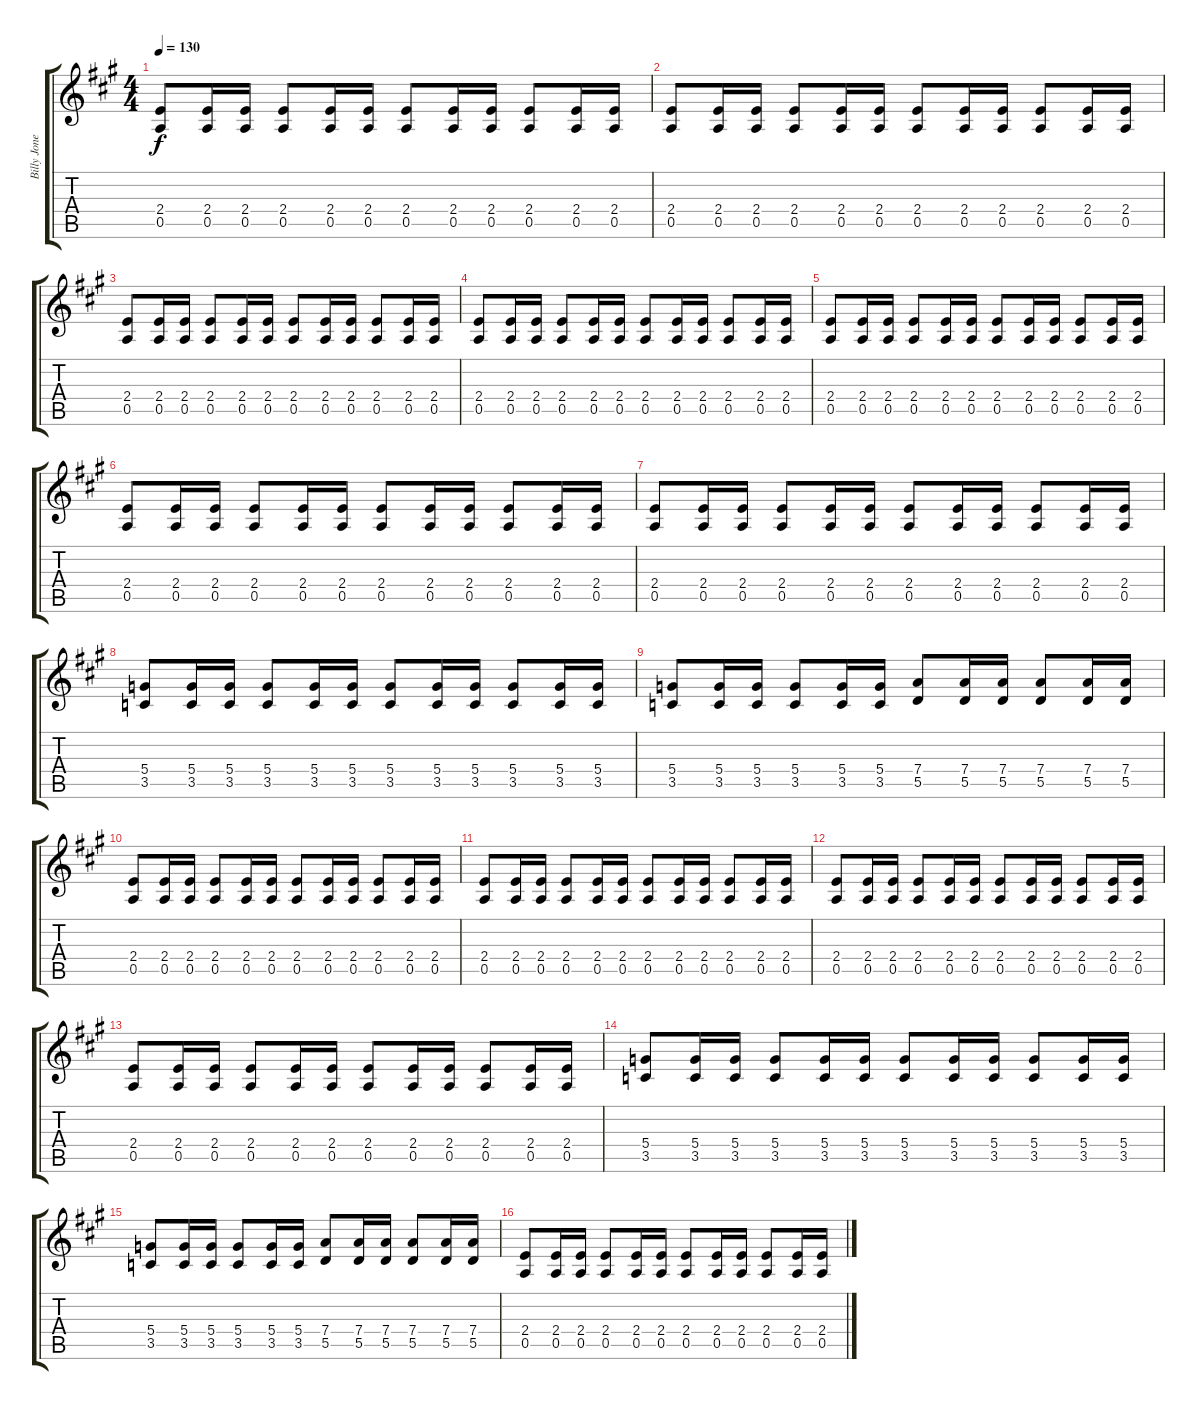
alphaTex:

\track ("Billy Jones Guitar" "Billy Jone") {instrument electricguitarclean}
\staff {score tabs}
\tuning (E4 B3 G3 D3 A2 E2) {hide}
\ts (4 4)
\tempo 130
\clef g2
\ks f#minor
(2.4 0.5).8{dy f} (2.4 0.5).16 (2.4 0.5).16 (2.4 0.5).8 (2.4 0.5).16 (2.4 0.5).16 (2.4 0.5).8 (2.4 0.5).16 (2.4 0.5).16 (2.4 0.5).8 (2.4 0.5).16 (2.4 0.5).16 |
(2.4 0.5).8 (2.4 0.5).16 (2.4 0.5).16 (2.4 0.5).8 (2.4 0.5).16 (2.4 0.5).16 (2.4 0.5).8 (2.4 0.5).16 (2.4 0.5).16 (2.4 0.5).8 (2.4 0.5).16 (2.4 0.5).16 |
(2.4 0.5).8 (2.4 0.5).16 (2.4 0.5).16 (2.4 0.5).8 (2.4 0.5).16 (2.4 0.5).16 (2.4 0.5).8 (2.4 0.5).16 (2.4 0.5).16 (2.4 0.5).8 (2.4 0.5).16 (2.4 0.5).16 |
(2.4 0.5).8 (2.4 0.5).16 (2.4 0.5).16 (2.4 0.5).8 (2.4 0.5).16 (2.4 0.5).16 (2.4 0.5).8 (2.4 0.5).16 (2.4 0.5).16 (2.4 0.5).8 (2.4 0.5).16 (2.4 0.5).16 |
(2.4 0.5).8 (2.4 0.5).16 (2.4 0.5).16 (2.4 0.5).8 (2.4 0.5).16 (2.4 0.5).16 (2.4 0.5).8 (2.4 0.5).16 (2.4 0.5).16 (2.4 0.5).8 (2.4 0.5).16 (2.4 0.5).16 |
(2.4 0.5).8 (2.4 0.5).16 (2.4 0.5).16 (2.4 0.5).8 (2.4 0.5).16 (2.4 0.5).16 (2.4 0.5).8 (2.4 0.5).16 (2.4 0.5).16 (2.4 0.5).8 (2.4 0.5).16 (2.4 0.5).16 |
(2.4 0.5).8 (2.4 0.5).16 (2.4 0.5).16 (2.4 0.5).8 (2.4 0.5).16 (2.4 0.5).16 (2.4 0.5).8 (2.4 0.5).16 (2.4 0.5).16 (2.4 0.5).8 (2.4 0.5).16 (2.4 0.5).16 |
(5.4 3.5).8 (5.4 3.5).16 (5.4 3.5).16 (5.4 3.5).8 (5.4 3.5).16 (5.4 3.5).16 (5.4 3.5).8 (5.4 3.5).16 (5.4 3.5).16 (5.4 3.5).8 (5.4 3.5).16 (5.4 3.5).16 |
(5.4 3.5).8 (5.4 3.5).16 (5.4 3.5).16 (5.4 3.5).8 (5.4 3.5).16 (5.4 3.5).16 (7.4 5.5).8 (7.4 5.5).16 (7.4 5.5).16 (7.4 5.5).8 (7.4 5.5).16 (7.4 5.5).16 |
(2.4 0.5).8 (2.4 0.5).16 (2.4 0.5).16 (2.4 0.5).8 (2.4 0.5).16 (2.4 0.5).16 (2.4 0.5).8 (2.4 0.5).16 (2.4 0.5).16 (2.4 0.5).8 (2.4 0.5).16 (2.4 0.5).16 |
(2.4 0.5).8 (2.4 0.5).16 (2.4 0.5).16 (2.4 0.5).8 (2.4 0.5).16 (2.4 0.5).16 (2.4 0.5).8 (2.4 0.5).16 (2.4 0.5).16 (2.4 0.5).8 (2.4 0.5).16 (2.4 0.5).16 |
(2.4 0.5).8 (2.4 0.5).16 (2.4 0.5).16 (2.4 0.5).8 (2.4 0.5).16 (2.4 0.5).16 (2.4 0.5).8 (2.4 0.5).16 (2.4 0.5).16 (2.4 0.5).8 (2.4 0.5).16 (2.4 0.5).16 |
(2.4 0.5).8 (2.4 0.5).16 (2.4 0.5).16 (2.4 0.5).8 (2.4 0.5).16 (2.4 0.5).16 (2.4 0.5).8 (2.4 0.5).16 (2.4 0.5).16 (2.4 0.5).8 (2.4 0.5).16 (2.4 0.5).16 |
(5.4 3.5).8 (5.4 3.5).16 (5.4 3.5).16 (5.4 3.5).8 (5.4 3.5).16 (5.4 3.5).16 (5.4 3.5).8 (5.4 3.5).16 (5.4 3.5).16 (5.4 3.5).8 (5.4 3.5).16 (5.4 3.5).16 |
(5.4 3.5).8 (5.4 3.5).16 (5.4 3.5).16 (5.4 3.5).8 (5.4 3.5).16 (5.4 3.5).16 (7.4 5.5).8 (7.4 5.5).16 (7.4 5.5).16 (7.4 5.5).8 (7.4 5.5).16 (7.4 5.5).16 |
(2.4 0.5).8 (2.4 0.5).16 (2.4 0.5).16 (2.4 0.5).8 (2.4 0.5).16 (2.4 0.5).16 (2.4 0.5).8 (2.4 0.5).16 (2.4 0.5).16 (2.4 0.5).8 (2.4 0.5).16 (2.4 0.5).16
